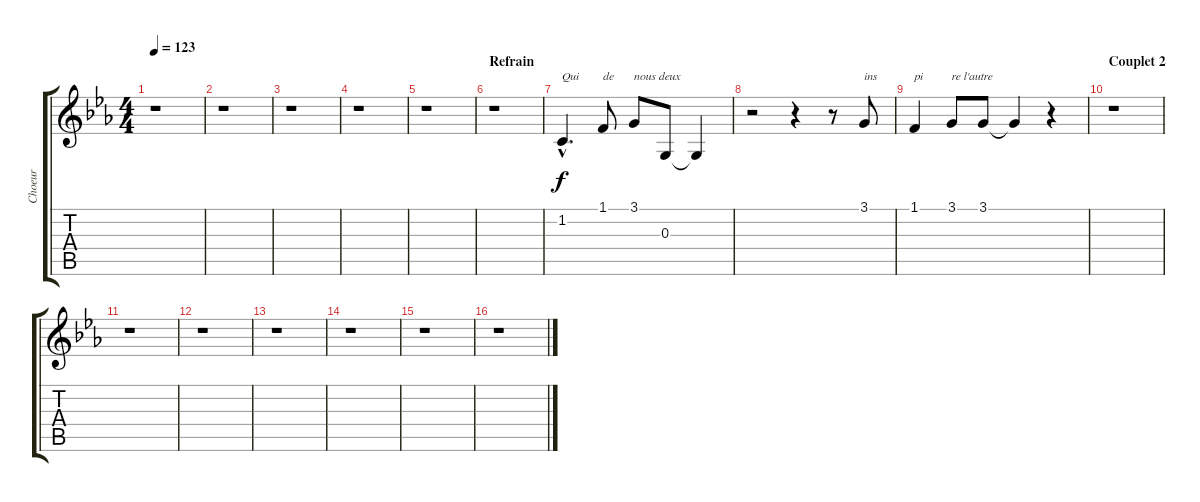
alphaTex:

\track ("Choeur" "Choeur") {instrument choiraahs}
\staff {score tabs}
\tuning (E4 B3 G3 D3 A2 E2) {hide}
\ts (4 4)
\tempo 123
\clef g2
\ks cminor
r.1{dy f} |
r.1 |
r.1 |
r.1 |
r.1 |
\section ("" "Refrain")
r.1 |
1.2{hac}.4{d txt "Qui"} 1.1.8{txt "de"} 3.1.8{txt "nous deux"} 0.3.8 0.3{t}.4 |
r.2 r.4 r.8 3.1.8{txt "ins"} |
1.1.4{txt "pi"} 3.1.8{txt "re l'autre"} 3.1.8 3.1{t}.4 r.4 |
\section ("" "Couplet 2")
r.1 |
r.1 |
r.1 |
r.1 |
r.1 |
r.1 |
r.1
